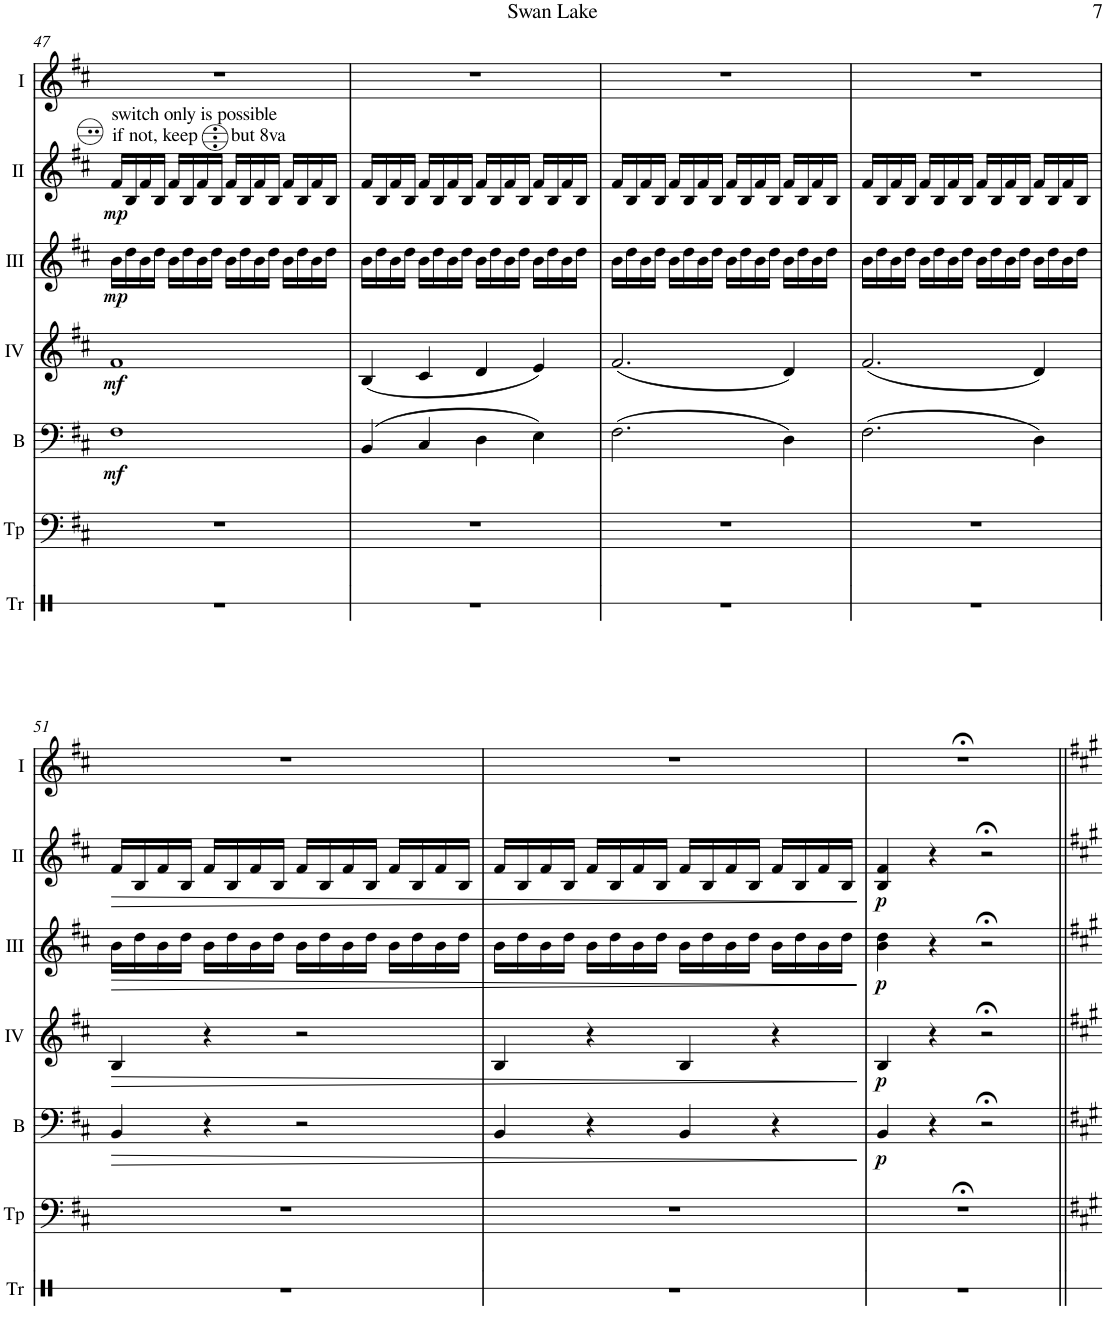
**kern	**kern	**kern	**dynam	**kern	**dynam	**kern	**dynam	**kern	**dynam	**kern
*part7	*part6	*part5	*part5	*part4	*part4	*part3	*part3	*part2	*part2	*part1
*staff7	*staff6	*staff5	*staff5	*staff4	*staff4	*staff3	*staff3	*staff2	*staff2	*staff1
*I"Triangle	*I"Timp.	*I"Bass	*	*I"Acc. 4	*	*I"Acc. 3	*	*I"Acc. 2	*	*I"Acc. 1
*I'Tr	*I'Tp	*I'B	*	*	*	*	*	*	*	*
!!LO:PB:g=z
*clefX	*clefF4	*clefF4	*	*clefG2	*	*clefG2	*	*clefG2	*	*clefG2
*	*	*Trd7c12	*	*Trd7c12	*	*Trd7c12	*	*	*	*
*k[]	*k[f#c#]	*k[f#c#]	*	*k[f#c#]	*	*k[f#c#]	*	*k[f#c#]	*	*k[f#c#]
*M4/4	*M4/4	*M4/4	*	*M4/4	*	*M4/4	*	*M4/4	*	*M4/4
*met(c)	*met(c)	*met(c)	*	*met(c)	*	*met(c)	*	*met(c)	*	*met(c)
=47	=47	=47	=47	=47	=47	=47	=47	=47	=47	=47
!	!	!	!	!	!	!	!	!LO:TX:a:t=switch only is possible	!	!
!	!	!	!	!	!	!	!	!LO:TX:a:t=if not, keep       but 8va	!	!
!	!	!	!LO:DY:b	!	!LO:DY:b	!	!LO:DY:b	!	!LO:DY:b	!
1r	1r	1F#	mf	1f#	mf	16b\LL	mp	16f#/LL	mp	1r
.	.	.	.	.	.	16dd\	.	16B/	.	.
.	.	.	.	.	.	16b\	.	16f#/	.	.
.	.	.	.	.	.	16dd\JJ	.	16B/JJ	.	.
.	.	.	.	.	.	16b\LL	.	16f#/LL	.	.
.	.	.	.	.	.	16dd\	.	16B/	.	.
.	.	.	.	.	.	16b\	.	16f#/	.	.
.	.	.	.	.	.	16dd\JJ	.	16B/JJ	.	.
.	.	.	.	.	.	16b\LL	.	16f#/LL	.	.
.	.	.	.	.	.	16dd\	.	16B/	.	.
.	.	.	.	.	.	16b\	.	16f#/	.	.
.	.	.	.	.	.	16dd\JJ	.	16B/JJ	.	.
.	.	.	.	.	.	16b\LL	.	16f#/LL	.	.
.	.	.	.	.	.	16dd\	.	16B/	.	.
.	.	.	.	.	.	16b\	.	16f#/	.	.
.	.	.	.	.	.	16dd\JJ	.	16B/JJ	.	.
=48	=48	=48	=48	=48	=48	=48	=48	=48	=48	=48
1r	1r	(4BB/	.	(4B/	.	16b\LL	.	16f#/LL	.	1r
.	.	.	.	.	.	16dd\	.	16B/	.	.
.	.	.	.	.	.	16b\	.	16f#/	.	.
.	.	.	.	.	.	16dd\JJ	.	16B/JJ	.	.
.	.	4C#/	.	4c#/	.	16b\LL	.	16f#/LL	.	.
.	.	.	.	.	.	16dd\	.	16B/	.	.
.	.	.	.	.	.	16b\	.	16f#/	.	.
.	.	.	.	.	.	16dd\JJ	.	16B/JJ	.	.
.	.	4D\	.	4d/	.	16b\LL	.	16f#/LL	.	.
.	.	.	.	.	.	16dd\	.	16B/	.	.
.	.	.	.	.	.	16b\	.	16f#/	.	.
.	.	.	.	.	.	16dd\JJ	.	16B/JJ	.	.
.	.	4E\)	.	4e/)	.	16b\LL	.	16f#/LL	.	.
.	.	.	.	.	.	16dd\	.	16B/	.	.
.	.	.	.	.	.	16b\	.	16f#/	.	.
.	.	.	.	.	.	16dd\JJ	.	16B/JJ	.	.
=49	=49	=49	=49	=49	=49	=49	=49	=49	=49	=49
1r	1r	(2.F#\	.	(2.f#/	.	16b\LL	.	16f#/LL	.	1r
.	.	.	.	.	.	16dd\	.	16B/	.	.
.	.	.	.	.	.	16b\	.	16f#/	.	.
.	.	.	.	.	.	16dd\JJ	.	16B/JJ	.	.
.	.	.	.	.	.	16b\LL	.	16f#/LL	.	.
.	.	.	.	.	.	16dd\	.	16B/	.	.
.	.	.	.	.	.	16b\	.	16f#/	.	.
.	.	.	.	.	.	16dd\JJ	.	16B/JJ	.	.
.	.	.	.	.	.	16b\LL	.	16f#/LL	.	.
.	.	.	.	.	.	16dd\	.	16B/	.	.
.	.	.	.	.	.	16b\	.	16f#/	.	.
.	.	.	.	.	.	16dd\JJ	.	16B/JJ	.	.
.	.	4D\)	.	4d/)	.	16b\LL	.	16f#/LL	.	.
.	.	.	.	.	.	16dd\	.	16B/	.	.
.	.	.	.	.	.	16b\	.	16f#/	.	.
.	.	.	.	.	.	16dd\JJ	.	16B/JJ	.	.
=50	=50	=50	=50	=50	=50	=50	=50	=50	=50	=50
1r	1r	(2.F#\	.	(2.f#/	.	16b\LL	.	16f#/LL	.	1r
.	.	.	.	.	.	16dd\	.	16B/	.	.
.	.	.	.	.	.	16b\	.	16f#/	.	.
.	.	.	.	.	.	16dd\JJ	.	16B/JJ	.	.
.	.	.	.	.	.	16b\LL	.	16f#/LL	.	.
.	.	.	.	.	.	16dd\	.	16B/	.	.
.	.	.	.	.	.	16b\	.	16f#/	.	.
.	.	.	.	.	.	16dd\JJ	.	16B/JJ	.	.
.	.	.	.	.	.	16b\LL	.	16f#/LL	.	.
.	.	.	.	.	.	16dd\	.	16B/	.	.
.	.	.	.	.	.	16b\	.	16f#/	.	.
.	.	.	.	.	.	16dd\JJ	.	16B/JJ	.	.
.	.	4D\)	.	4d/)	.	16b\LL	.	16f#/LL	.	.
.	.	.	.	.	.	16dd\	.	16B/	.	.
.	.	.	.	.	.	16b\	.	16f#/	.	.
.	.	.	.	.	.	16dd\JJ	.	16B/JJ	.	.
!!LO:LB:g=z
=51	=51	=51	=51	=51	=51	=51	=51	=51	=51	=51
!	!	!	!LO:HP:b	!	!LO:HP:b	!	!LO:HP:b	!	!LO:HP:b	!
1r	1r	4BB/	>	4B/	>	16b\LL	>	16f#/LL	>	1r
.	.	.	.	.	.	16dd\	.	16B/	.	.
.	.	.	.	.	.	16b\	.	16f#/	.	.
.	.	.	.	.	.	16dd\JJ	.	16B/JJ	.	.
.	.	4r	.	4r	.	16b\LL	.	16f#/LL	.	.
.	.	.	.	.	.	16dd\	.	16B/	.	.
.	.	.	.	.	.	16b\	.	16f#/	.	.
.	.	.	.	.	.	16dd\JJ	.	16B/JJ	.	.
.	.	2r	.	2r	.	16b\LL	.	16f#/LL	.	.
.	.	.	.	.	.	16dd\	.	16B/	.	.
.	.	.	.	.	.	16b\	.	16f#/	.	.
.	.	.	.	.	.	16dd\JJ	.	16B/JJ	.	.
.	.	.	.	.	.	16b\LL	.	16f#/LL	.	.
.	.	.	.	.	.	16dd\	.	16B/	.	.
.	.	.	.	.	.	16b\	.	16f#/	.	.
.	.	.	.	.	.	16dd\JJ	.	16B/JJ	.	.
=52	=52	=52	=52	=52	=52	=52	=52	=52	=52	=52
1r	1r	4BB/	.	4B/	.	16b\LL	.	16f#/LL	.	1r
.	.	.	.	.	.	16dd\	.	16B/	.	.
.	.	.	.	.	.	16b\	.	16f#/	.	.
.	.	.	.	.	.	16dd\JJ	.	16B/JJ	.	.
.	.	4r	.	4r	.	16b\LL	.	16f#/LL	.	.
.	.	.	.	.	.	16dd\	.	16B/	.	.
.	.	.	.	.	.	16b\	.	16f#/	.	.
.	.	.	.	.	.	16dd\JJ	.	16B/JJ	.	.
.	.	4BB/	.	4B/	.	16b\LL	.	16f#/LL	.	.
.	.	.	.	.	.	16dd\	.	16B/	.	.
.	.	.	.	.	.	16b\	.	16f#/	.	.
.	.	.	.	.	.	16dd\JJ	.	16B/JJ	.	.
.	.	4r	.	4r	.	16b\LL	.	16f#/LL	.	.
.	.	.	.	.	.	16dd\	.	16B/	.	.
.	.	.	.	.	.	16b\	.	16f#/	.	.
.	.	.	.	.	.	16dd\JJ	.	16B/JJ	.	.
.	.	.	]	.	]	.	]	.	]	.
=53	=53	=53	=53	=53	=53	=53	=53	=53	=53	=53
!	!	!	!LO:DY:b	!	!LO:DY:b	!	!LO:DY:b	!	!LO:DY:b	!
1r	1r;<	4BB/	p	4B/	p	4b\ 4dd\	p	4B/ 4f#/	p	1r;<
.	.	4r	.	4r	.	4r	.	4r	.	.
.	.	2r;<	.	2r;<	.	2r;<	.	2r;<	.	.
=||	=||	=||	=||	=||	=||	=||	=||	=||	=||	=||
*-	*-	*-	*-	*-	*-	*-	*-	*-	*-	*-
